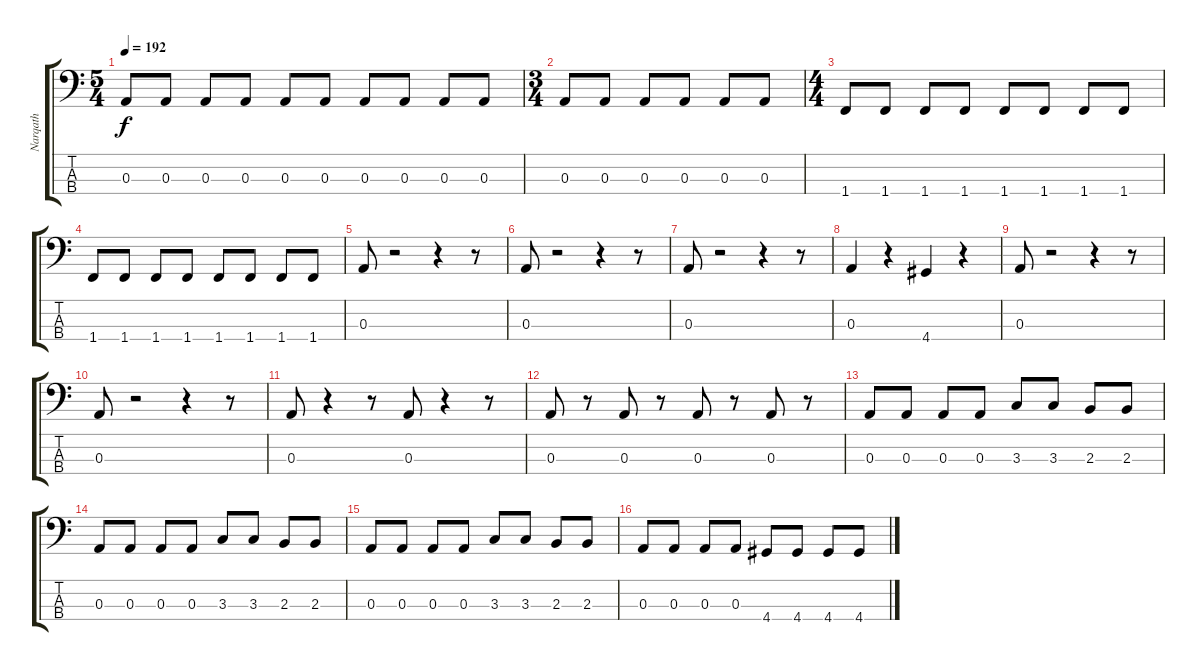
\track ("Narqath" "Narqath") {instrument electricbasspick}
\staff {score tabs}
\tuning (G2 D2 A1 E1) {hide}
\ts (5 4)
\tempo 192
\clef f4
\ks c
0.3.8{dy f} 0.3.8 0.3.8 0.3.8 0.3.8 0.3.8 0.3.8 0.3.8 0.3.8 0.3.8 |
\ts (3 4)
0.3.8 0.3.8 0.3.8 0.3.8 0.3.8 0.3.8 |
\ts (4 4)
1.4.8 1.4.8 1.4.8 1.4.8 1.4.8 1.4.8 1.4.8 1.4.8 |
1.4.8 1.4.8 1.4.8 1.4.8 1.4.8 1.4.8 1.4.8 1.4.8 |
0.3.8 r.2 r.4 r.8 |
0.3.8 r.2 r.4 r.8 |
0.3.8 r.2 r.4 r.8 |
0.3.4 r.4 4.4.4 r.4 |
0.3.8 r.2 r.4 r.8 |
0.3.8 r.2 r.4 r.8 |
0.3.8 r.4 r.8 0.3.8 r.4 r.8 |
0.3.8 r.8 0.3.8 r.8 0.3.8 r.8 0.3.8 r.8 |
0.3.8 0.3.8 0.3.8 0.3.8 3.3.8 3.3.8 2.3.8 2.3.8 |
0.3.8 0.3.8 0.3.8 0.3.8 3.3.8 3.3.8 2.3.8 2.3.8 |
0.3.8 0.3.8 0.3.8 0.3.8 3.3.8 3.3.8 2.3.8 2.3.8 |
0.3.8 0.3.8 0.3.8 0.3.8 4.4.8 4.4.8 4.4.8 4.4.8
